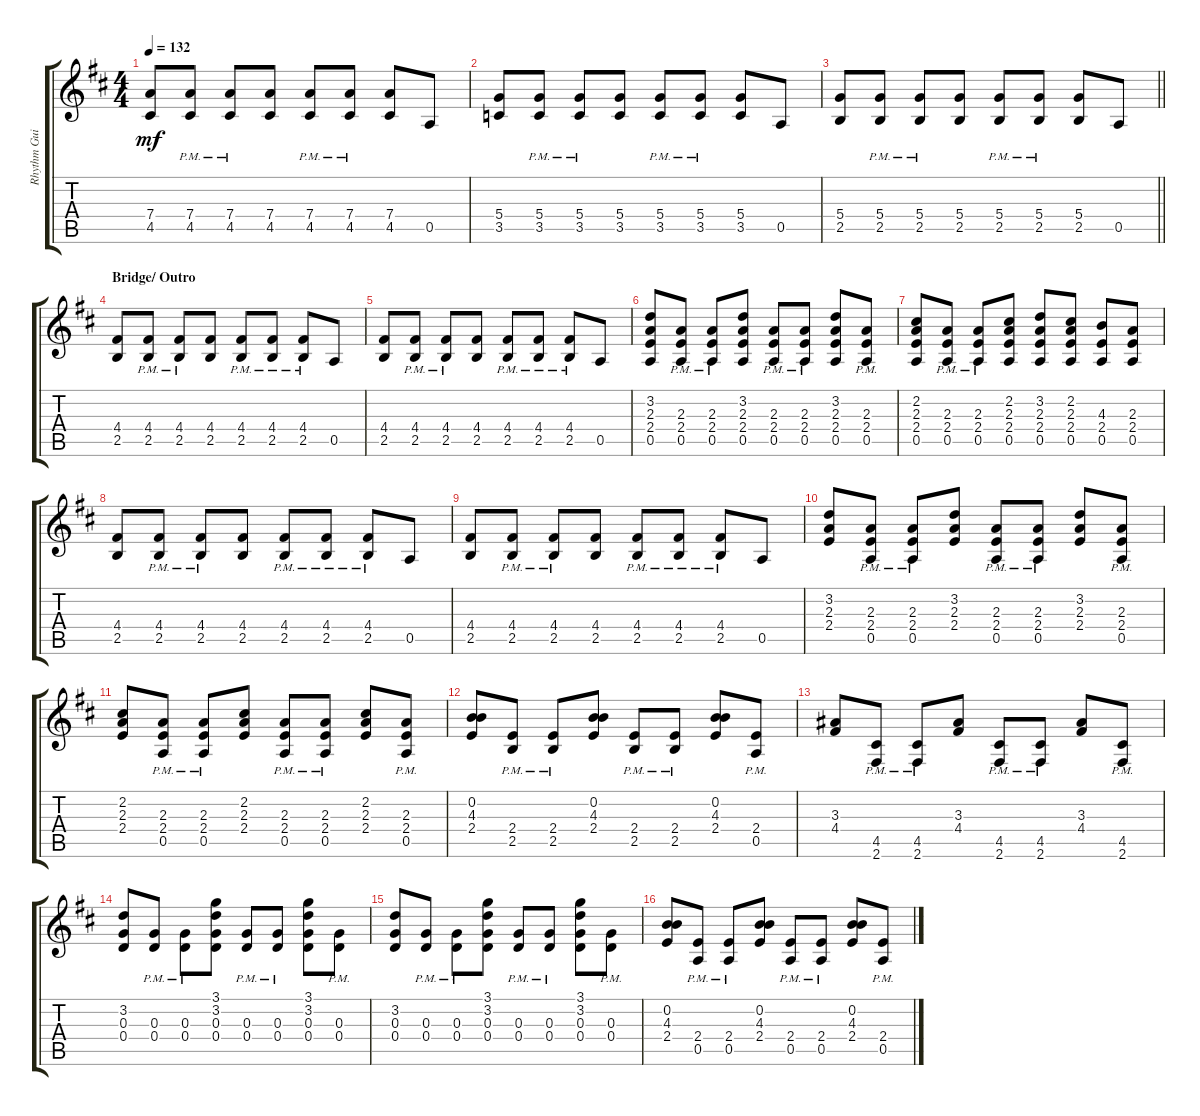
\track ("Rhythm Guitar" "Rhythm Gui") {instrument acousticguitarsteel}
\staff {score tabs}
\tuning (E4 B3 G3 D3 A2 E2) {hide}
\ts (4 4)
\tempo 132
\clef g2
\ks d
(7.4 4.5).8{dy mf} (7.4{pm} 4.5{pm}).8 (7.4{pm} 4.5{pm}).8 (7.4 4.5).8 (7.4{pm} 4.5{pm}).8 (7.4{pm} 4.5{pm}).8 (7.4 4.5).8 0.5.8 |
(5.4 3.5).8 (5.4{pm} 3.5{pm}).8 (5.4{pm} 3.5{pm}).8 (5.4 3.5).8 (5.4{pm} 3.5{pm}).8 (5.4{pm} 3.5{pm}).8 (5.4 3.5).8 0.5.8 |
\barLineRight lightlight
(5.4 2.5).8 (5.4{pm} 2.5{pm}).8 (5.4{pm} 2.5{pm}).8 (5.4 2.5).8 (5.4{pm} 2.5{pm}).8 (5.4{pm} 2.5{pm}).8 (5.4 2.5).8 0.5.8 |
\section ("" "Bridge/ Outro")
(4.4 2.5).8 (4.4{pm} 2.5{pm}).8 (4.4{pm} 2.5{pm}).8 (4.4 2.5).8 (4.4{pm} 2.5{pm}).8 (4.4{pm} 2.5{pm}).8 (4.4 2.5{pm}).8 0.5.8 |
(4.4 2.5).8 (4.4{pm} 2.5{pm}).8 (4.4{pm} 2.5{pm}).8 (4.4 2.5).8 (4.4{pm} 2.5{pm}).8 (4.4{pm} 2.5{pm}).8 (4.4 2.5{pm}).8 0.5.8 |
(3.2 2.3 2.4 0.5).8 (2.3{pm} 2.4{pm} 0.5{pm}).8 (2.3{pm} 2.4{pm} 0.5{pm}).8 (3.2 2.3 2.4 0.5).8 (2.3{pm} 2.4{pm} 0.5{pm}).8 (2.3{pm} 2.4{pm} 0.5{pm}).8 (3.2 2.3 2.4 0.5).8 (2.3{pm} 2.4 0.5{pm}).8 |
(2.2 2.3 2.4 0.5).8 (2.3{pm} 2.4{pm} 0.5{pm}).8 (2.3{pm} 2.4{pm} 0.5{pm}).8 (2.2 2.3 2.4 0.5).8 (3.2 2.3 2.4 0.5).8 (2.2 2.3 2.4 0.5).8 (4.3 2.4 0.5).8 (2.3 2.4 0.5).8 |
(4.4 2.5).8 (4.4{pm} 2.5{pm}).8 (4.4{pm} 2.5{pm}).8 (4.4 2.5).8 (4.4{pm} 2.5{pm}).8 (4.4{pm} 2.5{pm}).8 (4.4 2.5{pm}).8 0.5.8 |
(4.4 2.5).8 (4.4{pm} 2.5{pm}).8 (4.4{pm} 2.5{pm}).8 (4.4 2.5).8 (4.4{pm} 2.5{pm}).8 (4.4{pm} 2.5{pm}).8 (4.4 2.5{pm}).8 0.5.8 |
(3.2 2.3 2.4).8 (2.3{pm} 2.4{pm} 0.5{pm}).8 (2.3{pm} 2.4{pm} 0.5{pm}).8 (3.2 2.3 2.4).8 (2.3{pm} 2.4{pm} 0.5{pm}).8 (2.3{pm} 2.4{pm} 0.5{pm}).8 (3.2 2.3 2.4).8 (2.3 2.4 0.5{pm}).8 |
(2.2 2.3 2.4).8 (2.3{pm} 2.4{pm} 0.5{pm}).8 (2.3{pm} 2.4{pm} 0.5{pm}).8 (2.2 2.3 2.4).8 (2.3{pm} 2.4{pm} 0.5{pm}).8 (2.3{pm} 2.4{pm} 0.5{pm}).8 (2.2 2.3 2.4).8 (2.3 2.4 0.5{pm}).8 |
(0.2 4.3 2.4).8 (2.4{pm} 2.5{pm}).8 (2.4{pm} 2.5{pm}).8 (0.2 4.3 2.4).8 (2.4{pm} 2.5{pm}).8 (2.4{pm} 2.5{pm}).8 (0.2 4.3 2.4).8 (2.4 0.5{pm}).8 |
(3.3 4.4).8 (4.5{pm} 2.6{pm}).8 (4.5{pm} 2.6{pm}).8 (3.3 4.4).8 (4.5{pm} 2.6{pm}).8 (4.5{pm} 2.6{pm}).8 (3.3 4.4).8 (4.5{pm} 2.6{pm}).8 |
(3.2 0.3 0.4).8 (0.3{pm} 0.4{pm}).8 (0.3{pm} 0.4{pm}).8 (3.1 3.2 0.3 0.4).8 (0.3{pm} 0.4{pm}).8 (0.3{pm} 0.4{pm}).8 (3.1 3.2 0.3 0.4).8 (0.3{pm} 0.4{pm}).8 |
(3.2 0.3 0.4).8 (0.3{pm} 0.4{pm}).8 (0.3{pm} 0.4{pm}).8 (3.1 3.2 0.3 0.4).8 (0.3{pm} 0.4{pm}).8 (0.3{pm} 0.4{pm}).8 (3.1 3.2 0.3 0.4).8 (0.3{pm} 0.4{pm}).8 |
(0.2 4.3 2.4).8 (2.4{pm} 0.5{pm}).8 (2.4{pm} 0.5{pm}).8 (0.2 4.3 2.4).8 (2.4{pm} 0.5{pm}).8 (2.4{pm} 0.5{pm}).8 (0.2 4.3 2.4).8 (2.4 0.5{pm}).8
